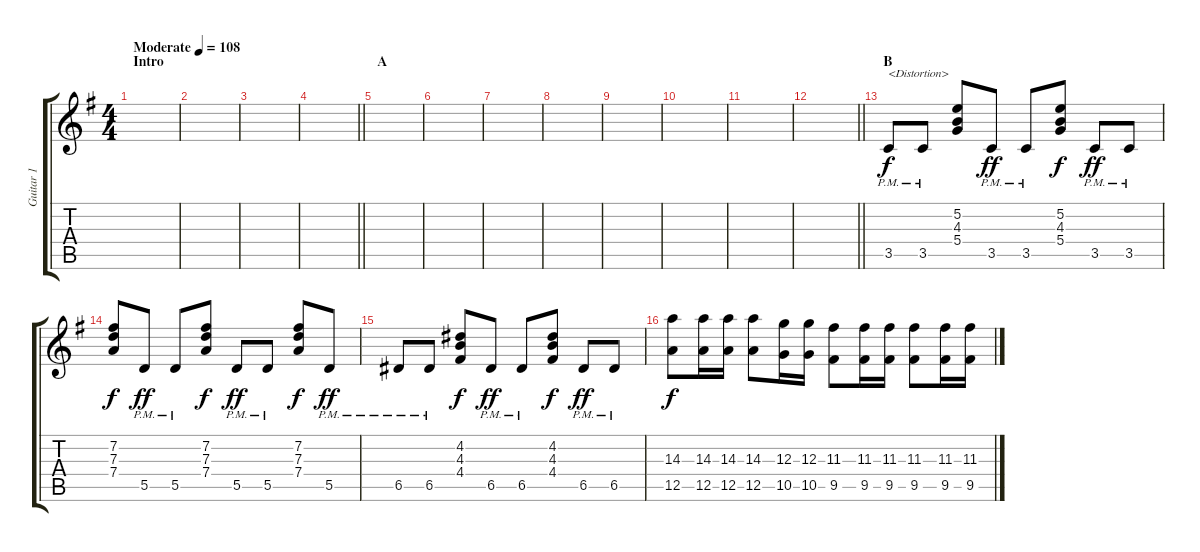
\track ("Guitar 1" "Guitar 1") {instrument distortionguitar}
\staff {score tabs}
\tuning (E4 B3 G3 D3 A2 E2) {hide}
\ts (4 4)
\section ("" "Intro")
\tempo (108 "Moderate")
\clef g2
\ks g
|
|
|
\barLineRight lightlight
|
\section ("" "A")
|
|
|
|
|
|
|
\barLineRight lightlight
|
\section ("" "B")
3.5{pm}.8{txt "<Distortion>"} 3.5{pm}.8 (5.2 4.3 5.4).8{dy f} 3.5{pm}.8{dy ff} 3.5{pm}.8 (5.2 4.3 5.4).8{dy f} 3.5{pm}.8{dy ff} 3.5{pm}.8 |
(7.2 7.3 7.4).8{dy f} 5.5{pm}.8{dy ff} 5.5{pm}.8 (7.2 7.3 7.4).8{dy f} 5.5{pm}.8{dy ff} 5.5{pm}.8 (7.2 7.3 7.4).8{dy f} 5.5{pm}.8{dy ff} |
6.5{pm}.8 6.5{pm}.8 (4.2 4.3 4.4).8{dy f} 6.5{pm}.8{dy ff} 6.5{pm}.8 (4.2 4.3 4.4).8{dy f} 6.5{pm}.8{dy ff} 6.5{pm}.8 |
(14.3 12.5).8{dy f} (14.3 12.5).16 (14.3 12.5).16 (14.3 12.5).8 (12.3 10.5).16 (12.3 10.5).16 (11.3 9.5).8 (11.3 9.5).16 (11.3 9.5).16 (11.3 9.5).8 (11.3 9.5).16 (11.3 9.5).16
